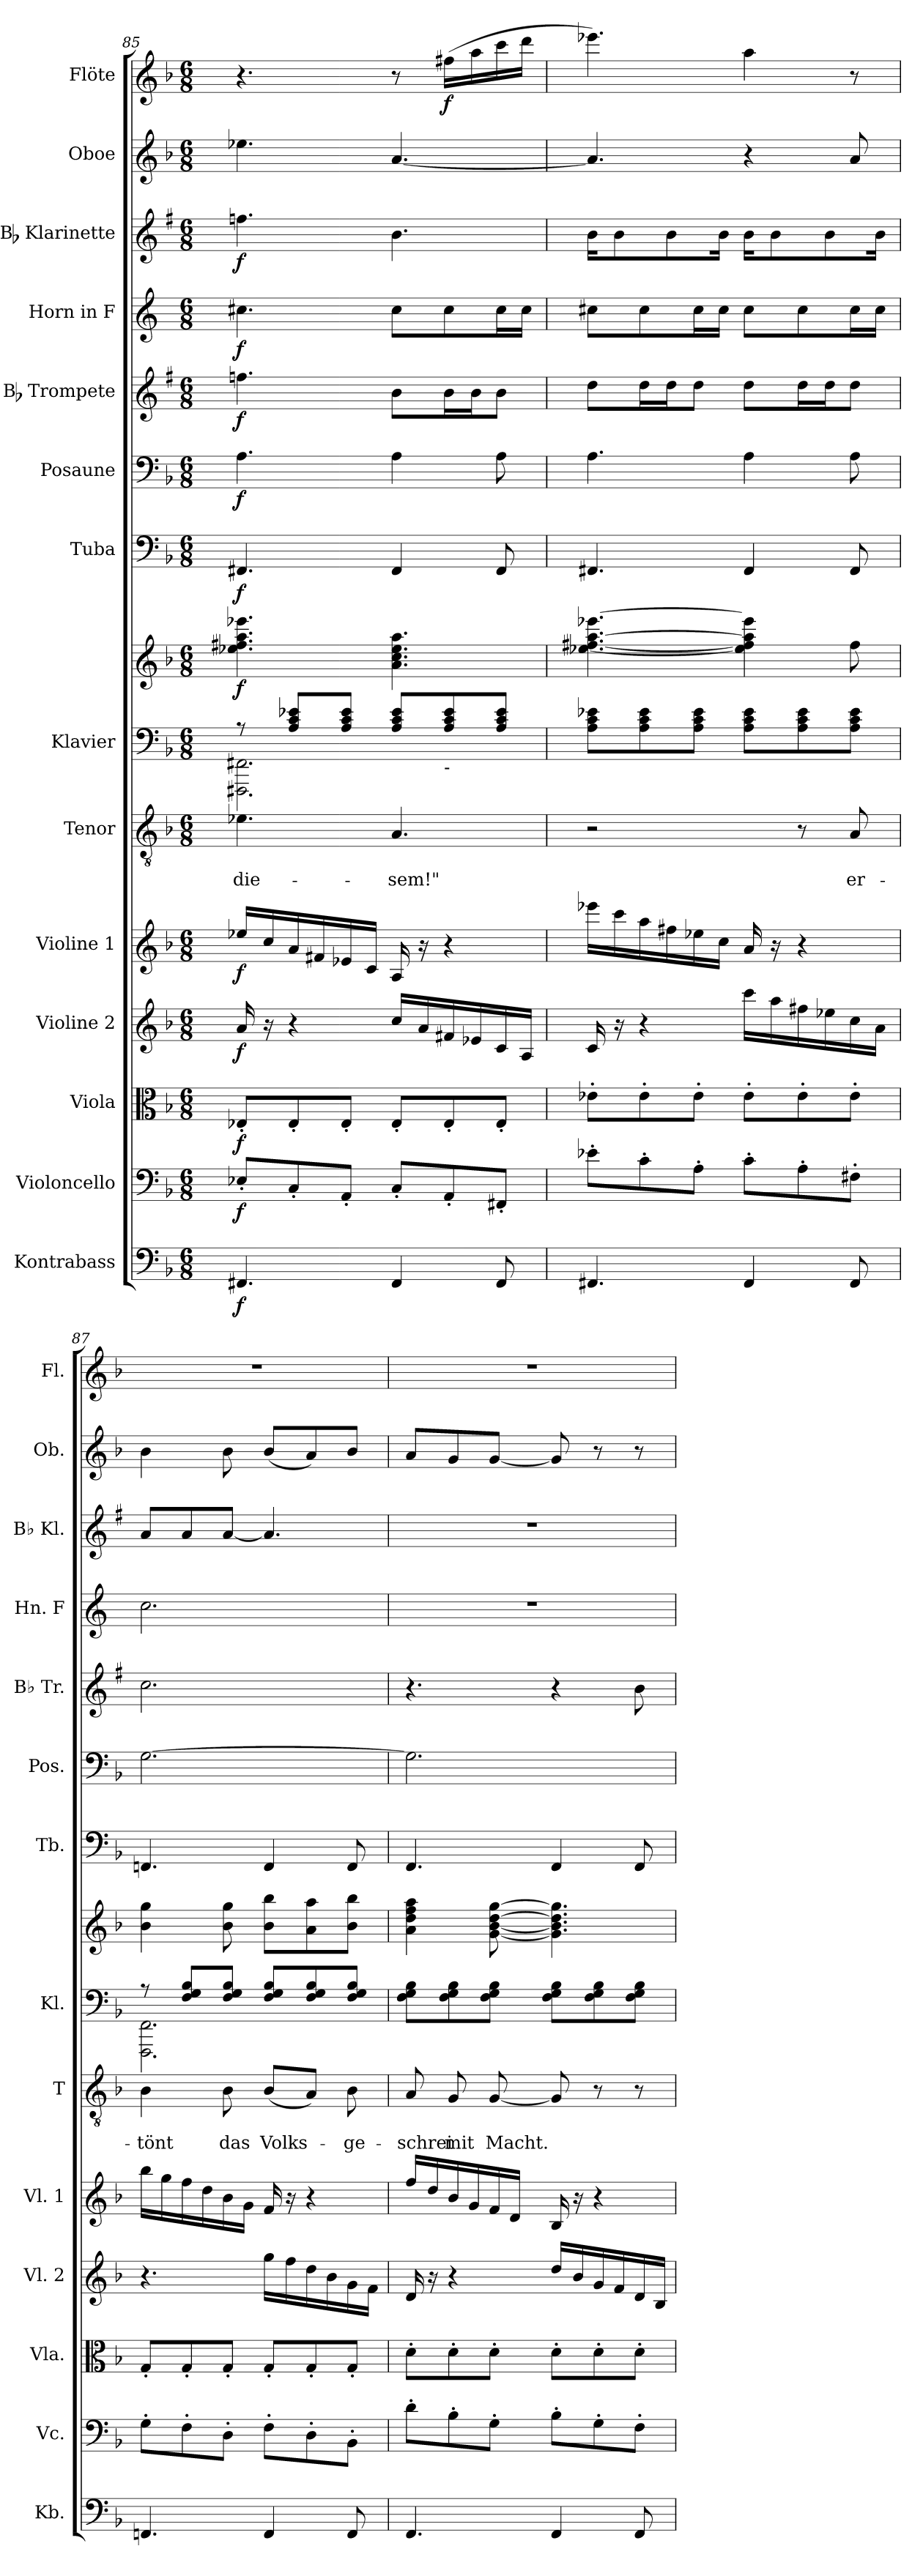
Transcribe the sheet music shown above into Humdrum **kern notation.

**kern	**dynam	**kern	**dynam	**kern	**dynam	**kern	**dynam	**kern	**dynam	**kern	**text	**text	**kern	**kern	**dynam	**kern	**dynam	**kern	**dynam	**kern	**dynam	**kern	**dynam	**kern	**dynam	**kern	**kern	**dynam
*part14	*part14	*part13	*part13	*part12	*part12	*part11	*part11	*part10	*part10	*part9	*part9	*part9	*part8	*part8	*part8	*part7	*part7	*part6	*part6	*part5	*part5	*part4	*part4	*part3	*part3	*part2	*part1	*part1
*staff15	*staff15	*staff14	*staff14	*staff13	*staff13	*staff12	*staff12	*staff11	*staff11	*staff10	*staff10	*staff10	*staff9	*staff8	*staff8/9	*staff7	*staff7	*staff6	*staff6	*staff5	*staff5	*staff4	*staff4	*staff3	*staff3	*staff2	*staff1	*staff1
*I"Kontrabass	*	*I"Violoncello	*	*I"Viola	*	*I"Violine 2	*	*I"Violine 1	*	*I"Tenor	*	*	*I"Klavier	*	*	*I"Tuba	*	*I"Posaune	*	*I"Bb Trompete	*	*I"Horn in F	*	*I"Bb Klarinette	*	*I"Oboe	*I"Flöte	*
*I'Kb.	*	*I'Vc.	*	*I'Vla.	*	*I'Vl. 2	*	*I'Vl. 1	*	*I'T	*	*	*I'Kl.	*	*	*I'Tb.	*	*I'Pos.	*	*I'Bb Tr.	*	*I'Hn. F	*	*I'Bb Kl.	*	*I'Ob.	*I'Fl.	*
!!LO:PB:g=z
*clefF4	*	*clefF4	*	*clefC3	*	*clefG2	*	*clefG2	*	*clefGv2	*	*	*clefF4	*clefG2	*	*clefF4	*	*clefF4	*	*clefG2	*	*clefG2	*	*clefG2	*	*clefG2	*clefG2	*
*ITrd7c12	*	*	*	*	*	*	*	*	*	*	*	*	*	*	*	*	*	*	*	*ITrd1c2	*	*ITrd4c7	*	*ITrd1c2	*	*	*	*
*k[b-]	*	*k[b-]	*	*k[b-]	*	*k[b-]	*	*k[b-]	*	*k[b-]	*	*	*k[b-]	*k[b-]	*	*k[b-]	*	*k[b-]	*	*k[b-]	*	*k[b-]	*	*k[b-]	*	*k[b-]	*k[b-]	*
*d:	*	*d:	*	*d:	*	*d:	*	*d:	*	*d:	*	*	*d:	*d:	*	*d:	*	*d:	*	*d:	*	*d:	*	*d:	*	*d:	*d:	*
*M6/8	*	*M6/8	*	*M6/8	*	*M6/8	*	*M6/8	*	*M6/8	*	*	*M6/8	*M6/8	*	*M6/8	*	*M6/8	*	*M6/8	*	*M6/8	*	*M6/8	*	*M6/8	*M6/8	*
=85	=85	=85	=85	=85	=85	=85	=85	=85	=85	=85	=85	=85	=85	=85	=85	=85	=85	=85	=85	=85	=85	=85	=85	=85	=85	=85	=85	=85
!	!LO:DY:b	!	!LO:DY:b	!	!LO:DY:b	!	!LO:DY:b	!	!LO:DY:b	!	!	!LO:LY:b	!	!	!LO:DY:b	!	!LO:DY:b	!	!LO:DY:b	!	!LO:DY:b	!	!LO:DY:b	!	!LO:DY:b	!	!	!
*	*	*	*	*	*	*	*	*	*	*	*	*	*^	*	*	*	*	*	*	*	*	*	*	*	*	*	*	*
4.FFF#X/	f	8E-X'</L	f	8E-X'</L	f	16a/	f	16ee-X/LL	f	4.e-X\	.	die-	8rA	2.FFF#X\ 2.FF#X\	4.ee-X\ 4.ff#X\ 4.aa\ 4.eee-X\	f	4.FF#X/	f	4.A\	f	4.ee-X\	f	4.f#X\	f	4.ee-X\	f	4.ee-X\	4.r	.
.	.	.	.	.	.	16r	.	16cc/	.	.	.	.	.	.	.	.	.	.	.	.	.	.	.	.	.	.	.	.	.
.	.	8C'</	.	8E-'</	.	4r	.	16a/	.	.	.	.	8A/ 8c/ 8e-X/L	.	.	.	.	.	.	.	.	.	.	.	.	.	.	.	.
.	.	.	.	.	.	.	.	16f#X/	.	.	.	.	.	.	.	.	.	.	.	.	.	.	.	.	.	.	.	.	.
.	.	8AA'</J	.	8E-'</J	.	.	.	16e-X/	.	.	.	.	8A/ 8c/ 8e-/J	.	.	.	.	.	.	.	.	.	.	.	.	.	.	.	.
.	.	.	.	.	.	.	.	16c/JJ	.	.	.	.	.	.	.	.	.	.	.	.	.	.	.	.	.	.	.	.	.
!	!	!	!	!	!	!	!	!	!	!	!	!LO:LY:b	!	!	!	!	!	!	!	!	!	!	!	!	!	!	!	!	!
4FFF#/	.	8C'</L	.	8E-'</L	.	16cc/LL	.	16A/	.	4.A/	.	-sem!"	8A/ 8c/ 8e-/L	.	4.a\ 4.cc\ 4.ee-\ 4.aa\	.	4FF#/	.	4A\	.	8a\L	.	8f#\L	.	4.a\	.	[4.a/	8r	.
.	.	.	.	.	.	16a/	.	16r	.	.	.	.	.	.	.	.	.	.	.	.	.	.	.	.	.	.	.	.	.
!	!	!	!	!	!	!	!	!	!	!	!	!	!LO:TX:b:t=-	!	!	!	!	!	!	!	!	!	!	!	!	!	!	!	!
!	!	!	!	!	!	!	!	!	!	!	!	!	!	!	!	!	!	!	!	!	!	!	!	!	!	!	!	!	!LO:DY:b
.	.	8AA'</	.	8E-'</	.	16f#X/	.	4r	.	.	.	.	8A/ 8c/ 8e-/	.	.	.	.	.	.	.	16a\L	.	8f#\	.	.	.	.	(>16ff#X\LL	f
.	.	.	.	.	.	16e-X/	.	.	.	.	.	.	.	.	.	.	.	.	.	.	16a\J	.	.	.	.	.	.	16aa\	.
8FFF#/	.	8FF#X'</J	.	8E-'</J	.	16c/	.	.	.	.	.	.	8A/ 8c/ 8e-/J	.	.	.	8FF#/	.	8A\	.	8a\J	.	16f#\L	.	.	.	.	16ccc\	.
.	.	.	.	.	.	16A/JJ	.	.	.	.	.	.	.	.	.	.	.	.	.	.	.	.	16f#\JJ	.	.	.	.	16ddd\JJ	.
*	*	*	*	*	*	*	*	*	*	*	*	*	*v	*v	*	*	*	*	*	*	*	*	*	*	*	*	*	*	*
=86	=86	=86	=86	=86	=86	=86	=86	=86	=86	=86	=86	=86	=86	=86	=86	=86	=86	=86	=86	=86	=86	=86	=86	=86	=86	=86	=86	=86
4.FFF#X/	.	8e-X'>\L	.	8e-X'>\L	.	16c/	.	16eee-X\LL	.	2r	.	.	8A\ 8c\ 8e-X\L	[4.ee-X\ [4.ff#X\ [4.aa\ [4.eee-X\	.	4.FF#X/	.	4.A\	.	8cc\L	.	8f#X\L	.	16a\KL	.	4.a/]	4.eee-X\)	.
.	.	.	.	.	.	16r	.	16ccc\	.	.	.	.	.	.	.	.	.	.	.	.	.	.	.	8a\	.	.	.	.
.	.	8c'>\	.	8e-'>\	.	4r	.	16aa\	.	.	.	.	8A\ 8c\ 8e-\	.	.	.	.	.	.	16cc\L	.	8f#\	.	.	.	.	.	.
.	.	.	.	.	.	.	.	16ff#X\	.	.	.	.	.	.	.	.	.	.	.	16cc\J	.	.	.	8a\	.	.	.	.
.	.	8A'>\J	.	8e-'>\J	.	.	.	16ee-X\	.	.	.	.	8A\ 8c\ 8e-\J	.	.	.	.	.	.	8cc\J	.	16f#\L	.	.	.	.	.	.
.	.	.	.	.	.	.	.	16cc\JJ	.	.	.	.	.	.	.	.	.	.	.	.	.	16f#\JJ	.	16a\Jk	.	.	.	.
4FFF#/	.	8c'>\L	.	8e-'>\L	.	16ccc\LL	.	16a/	.	.	.	.	8A\ 8c\ 8e-\L	4ee-\] 4ff#\] 4aa\] 4eee-\]	.	4FF#/	.	4A\	.	8cc\L	.	8f#\L	.	16a\KL	.	4r	4aa\	.
.	.	.	.	.	.	16aa\	.	16r	.	.	.	.	.	.	.	.	.	.	.	.	.	.	.	8a\	.	.	.	.
.	.	8A'>\	.	8e-'>\	.	16ff#X\	.	4r	.	8r	.	.	8A\ 8c\ 8e-\	.	.	.	.	.	.	16cc\L	.	8f#\	.	.	.	.	.	.
.	.	.	.	.	.	16ee-X\	.	.	.	.	.	.	.	.	.	.	.	.	.	16cc\J	.	.	.	8a\	.	.	.	.
!	!	!	!	!	!	!	!	!	!	!	!	!LO:LY:b	!	!	!	!	!	!	!	!	!	!	!	!	!	!	!	!
8FFF#/	.	8F#X'>\J	.	8e-'>\J	.	16cc\	.	.	.	8A/	.	er-	8A\ 8c\ 8e-\J	8ff#\	.	8FF#/	.	8A\	.	8cc\J	.	16f#\L	.	.	.	8a/	8r	.
.	.	.	.	.	.	16a\JJ	.	.	.	.	.	.	.	.	.	.	.	.	.	.	.	16f#\JJ	.	16a\Jk	.	.	.	.
=87	=87	=87	=87	=87	=87	=87	=87	=87	=87	=87	=87	=87	=87	=87	=87	=87	=87	=87	=87	=87	=87	=87	=87	=87	=87	=87	=87	=87
!	!	!	!	!	!	!	!	!	!	!	!	!LO:LY:b	!	!	!	!	!	!	!	!	!	!	!	!	!	!	!	!
*	*	*	*	*	*	*	*	*	*	*	*	*	*^	*	*	*	*	*	*	*	*	*	*	*	*	*	*	*
4.FFFni/	.	8G'>\L	.	8G'</L	.	4.r	.	16bb-\LL	.	4B-\	.	-tönt	8rA	2.FFF\ 2.FF\	4b-\ 4gg\	.	4.FFni/	.	[2.G\	.	2.b-\	.	2.f\	.	8g/L	.	4b-\	2.r	.
.	.	.	.	.	.	.	.	16gg\	.	.	.	.	.	.	.	.	.	.	.	.	.	.	.	.	.	.	.	.	.
.	.	8F'>\	.	8G'</	.	.	.	16ff\	.	.	.	.	8F/ 8G/ 8B-/L	.	.	.	.	.	.	.	.	.	.	.	8g/	.	.	.	.
.	.	.	.	.	.	.	.	16dd\	.	.	.	.	.	.	.	.	.	.	.	.	.	.	.	.	.	.	.	.	.
!	!	!	!	!	!	!	!	!	!	!	!	!LO:LY:b	!	!	!	!	!	!	!	!	!	!	!	!	!	!	!	!	!
.	.	8D'>\J	.	8G'</J	.	.	.	16b-\	.	8B-\	.	das	8F/ 8G/ 8B-/J	.	8b-\ 8gg\	.	.	.	.	.	.	.	.	.	[8g/J	.	8b-\	.	.
.	.	.	.	.	.	.	.	16g\JJ	.	.	.	.	.	.	.	.	.	.	.	.	.	.	.	.	.	.	.	.	.
!	!	!	!	!	!	!	!	!	!	!	!	!LO:LY:b	!	!	!	!	!	!	!	!	!	!	!	!	!	!	!	!	!
4FFF/	.	8F'>\L	.	8G'</L	.	16gg\LL	.	16f/	.	(<8B-/L	.	Volks-	8F/ 8G/ 8B-/L	.	8b-\ 8bb-\L	.	4FF/	.	.	.	.	.	.	.	4.g/]	.	(<8b-/L	.	.
.	.	.	.	.	.	16ff\	.	16r	.	.	.	.	.	.	.	.	.	.	.	.	.	.	.	.	.	.	.	.	.
.	.	8D'>\	.	8G'</	.	16dd\	.	4r	.	8A/J)	.	.	8F/ 8G/ 8B-/	.	8a\ 8aa\	.	.	.	.	.	.	.	.	.	.	.	8a/)	.	.
.	.	.	.	.	.	16b-\	.	.	.	.	.	.	.	.	.	.	.	.	.	.	.	.	.	.	.	.	.	.	.
!	!	!	!	!	!	!	!	!	!	!	!	!LO:LY:b	!	!	!	!	!	!	!	!	!	!	!	!	!	!	!	!	!
8FFF/	.	8BB-'>\J	.	8G'</J	.	16g\	.	.	.	8B-\	.	-ge-	8F/ 8G/ 8B-/J	.	8b-\ 8bb-\J	.	8FF/	.	.	.	.	.	.	.	.	.	8b-/J	.	.
.	.	.	.	.	.	16f\JJ	.	.	.	.	.	.	.	.	.	.	.	.	.	.	.	.	.	.	.	.	.	.	.
*	*	*	*	*	*	*	*	*	*	*	*	*	*v	*v	*	*	*	*	*	*	*	*	*	*	*	*	*	*	*
!!LO:PB:g=z
=88	=88	=88	=88	=88	=88	=88	=88	=88	=88	=88	=88	=88	=88	=88	=88	=88	=88	=88	=88	=88	=88	=88	=88	=88	=88	=88	=88	=88
!	!	!	!	!	!	!	!	!	!	!	!	!LO:LY:b	!	!	!	!	!	!	!	!	!	!	!	!	!	!	!	!
4.FFF/	.	8d'>\L	.	8d'>\L	.	16d/	.	16ff/LL	.	8A/	.	-schrei	8F\ 8G\ 8B-\L	4a\ 4dd\ 4ff\ 4aa\	.	4.FF/	.	2.G\]	.	4.r	.	2.r	.	2.r	.	8a/L	2.r	.
.	.	.	.	.	.	16r	.	16dd/	.	.	.	.	.	.	.	.	.	.	.	.	.	.	.	.	.	.	.	.
!	!	!	!	!	!	!	!	!	!	!	!	!LO:LY:b	!	!	!	!	!	!	!	!	!	!	!	!	!	!	!	!
.	.	8B-'>\	.	8d'>\	.	4r	.	16b-/	.	8G/	.	mit	8F\ 8G\ 8B-\	.	.	.	.	.	.	.	.	.	.	.	.	8g/	.	.
.	.	.	.	.	.	.	.	16g/	.	.	.	.	.	.	.	.	.	.	.	.	.	.	.	.	.	.	.	.
!	!	!	!	!	!	!	!	!	!	!	!	!LO:LY:b	!	!	!	!	!	!	!	!	!	!	!	!	!	!	!	!
.	.	8G'>\J	.	8d'>\J	.	.	.	16f/	.	[8G/	.	Macht.	8F\ 8G\ 8B-\J	[8g\ [8b-\ [8dd\ [8gg\	.	.	.	.	.	.	.	.	.	.	.	[8g/J	.	.
.	.	.	.	.	.	.	.	16d/JJ	.	.	.	.	.	.	.	.	.	.	.	.	.	.	.	.	.	.	.	.
4FFF/	.	8B-'>\L	.	8d'>\L	.	16dd/LL	.	16B-/	.	8G/]	.	.	8F\ 8G\ 8B-\L	4.g\] 4.b-\] 4.dd\] 4.gg\]	.	4FF/	.	.	.	4r	.	.	.	.	.	8g/]	.	.
.	.	.	.	.	.	16b-/	.	16r	.	.	.	.	.	.	.	.	.	.	.	.	.	.	.	.	.	.	.	.
.	.	8G'>\	.	8d'>\	.	16g/	.	4r	.	8r	.	.	8F\ 8G\ 8B-\	.	.	.	.	.	.	.	.	.	.	.	.	8r	.	.
.	.	.	.	.	.	16f/	.	.	.	.	.	.	.	.	.	.	.	.	.	.	.	.	.	.	.	.	.	.
8FFF/	.	8F'>\J	.	8d'>\J	.	16d/	.	.	.	8r	.	.	8F\ 8G\ 8B-\J	.	.	8FF/	.	.	.	8a\	.	.	.	.	.	8r	.	.
.	.	.	.	.	.	16B-/JJ	.	.	.	.	.	.	.	.	.	.	.	.	.	.	.	.	.	.	.	.	.	.
=	=	=	=	=	=	=	=	=	=	=	=	=	=	=	=	=	=	=	=	=	=	=	=	=	=	=	=	=
*-	*-	*-	*-	*-	*-	*-	*-	*-	*-	*-	*-	*-	*-	*-	*-	*-	*-	*-	*-	*-	*-	*-	*-	*-	*-	*-	*-	*-
